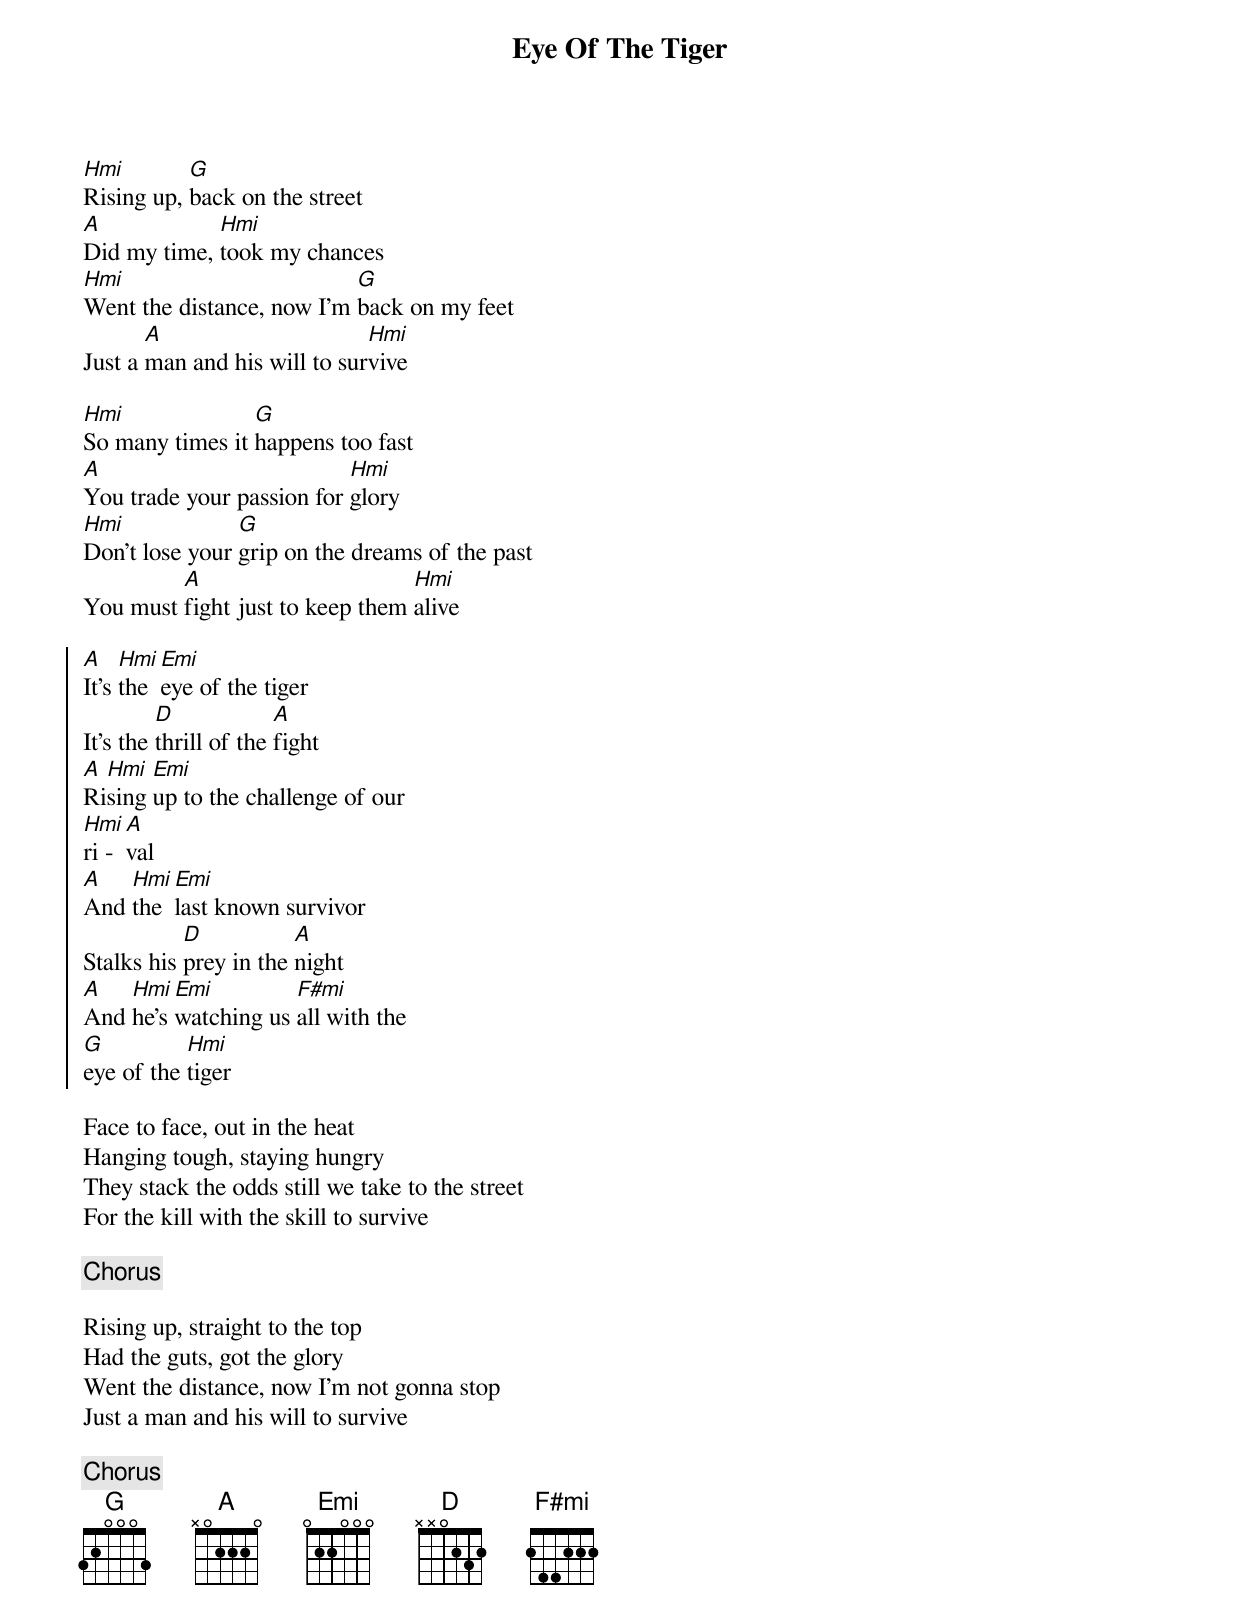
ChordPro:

{title: Eye Of The Tiger}
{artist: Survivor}
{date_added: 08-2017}
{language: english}
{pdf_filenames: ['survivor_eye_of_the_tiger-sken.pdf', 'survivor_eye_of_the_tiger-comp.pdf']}
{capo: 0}
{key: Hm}
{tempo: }
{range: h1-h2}
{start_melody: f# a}
{start_of_verse}
[Hmi]Rising up, [G]back on the street
[A]Did my time, [Hmi]took my chances
[Hmi]Went the distance, now I'm [G]back on my feet
Just a [A]man and his will to sur[Hmi]vive
{end_of_verse}

{start_of_verse}
[Hmi]So many times it [G]happens too fast
[A]You trade your passion for [Hmi]glory
[Hmi]Don't lose your [G]grip on the dreams of the past
You must [A]fight just to keep them [Hmi]alive
{end_of_verse}

{start_of_chorus}
[A]It's [Hmi]the [Emi]eye of the tiger
It's the [D]thrill of the [A]fight
[A]Ri[Hmi]sing [Emi]up to the challenge of our
[Hmi]ri - [A]val
[A]And [Hmi]the [Emi]last known survivor
Stalks his [D]prey in the [A]night
[A]And [Hmi]he's [Emi]watching us [F#mi]all with the
[G]eye of the [Hmi]tiger
{end_of_chorus}

{start_of_verse}
Face to face, out in the heat
Hanging tough, staying hungry
They stack the odds still we take to the street
For the kill with the skill to survive
{end_of_verse}

{chorus}

{start_of_verse}
Rising up, straight to the top
Had the guts, got the glory
Went the distance, now I'm not gonna stop
Just a man and his will to survive
{end_of_verse}

{chorus}
